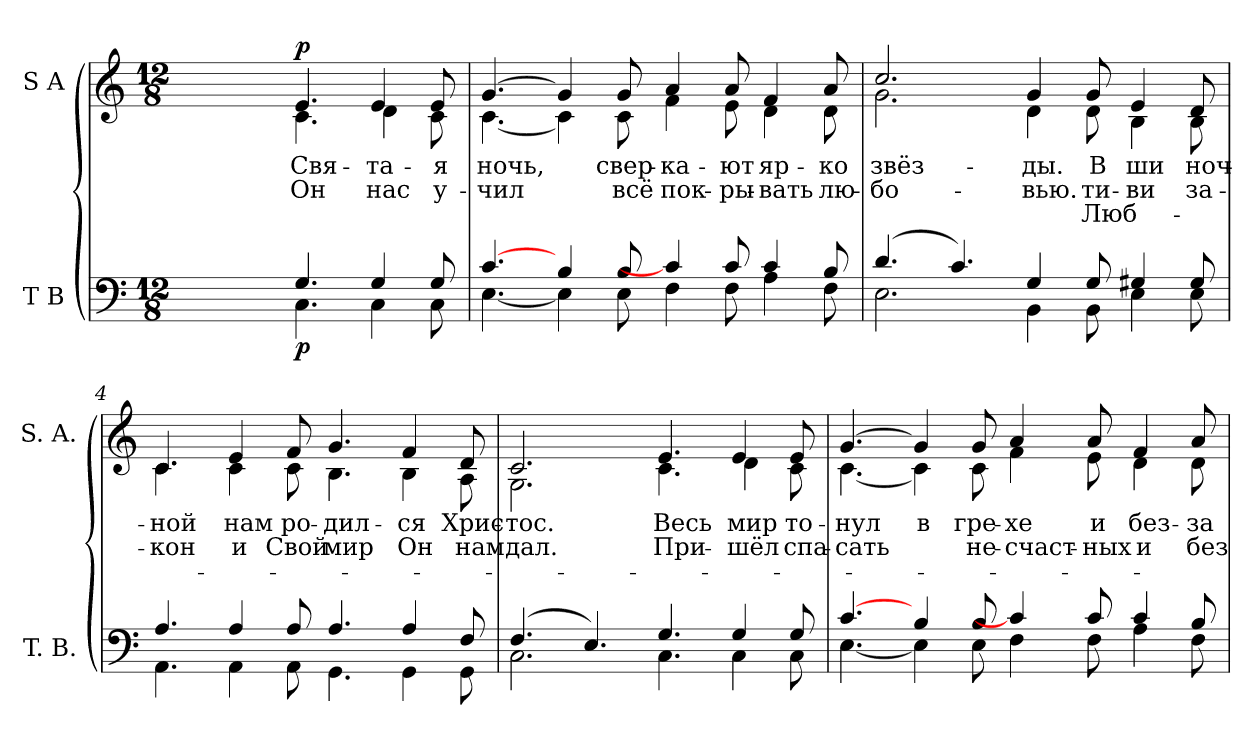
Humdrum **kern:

**kern	**dynam	**kern	**text	**text	**text	**dynam
*part2	*part2	*part1	*part1	*part1	*part1	*part1
*staff2	*staff2	*staff1	*staff1	*staff1	*staff1	*staff1
*I"T B	*	*I"S A	*	*	*	*
*I'T. B.	*	*I'S. A.	*	*	*	*
!!LO:PB:g=z
*clefF4	*	*clefG2	*	*	*	*
*k[]	*	*k[]	*	*	*	*
*C:	*	*C:	*	*	*	*
*M12/8	*	*M12/8	*	*	*	*
=1	=1	=1	=1	=1	=1	=1
*^	*	*^	*	*	*	*
2.ryy	2.ryy	.	2.ryy	2.ryy	.	.	.	.
!	!	!	!	!	!LO:LY:b:color=#000000	!LO:LY:b:color=#000000	!	!
4.Gi/	4.Ci\	p	4.ei/	4.ci\	Свя-	Он	.	p
!	!	!	!	!	!LO:LY:b:color=#000000	!LO:LY:b:color=#000000	!	!
4Gi/	4Ci\	.	4ei/	4di\	-та-	нас	.	.
!	!	!	!	!	!LO:LY:b:color=#000000	!LO:LY:b:color=#000000	!	!
8Gi/	8Ci\	.	8ei/	8ci\	-я	у-	.	.
=2	=2	=2	=2	=2	=2	=2	=2	=2
!	!	!	!	!	!LO:LY:b:color=#000000	!LO:LY:b:color=#000000	!	!
[>4.ci/	[<4.Ei\	.	[>4.gi/	[<4.ci\	ночь,	-чил	.	.
4Bi/	4Ei\]	.	4gi/]	4ci\]	.	.	.	.
!	!	!	!	!	!LO:LY:b:color=#000000	!LO:LY:b:color=#000000	!	!
8Bi/	8Ei\	.	8gi/	8ci\	свер-	всё	.	.
!	!	!	!	!	!LO:LY:b:color=#000000	!LO:LY:b:color=#000000	!	!
4ci/]	4Fi\	.	4ai/	4fi\	-ка-	пок-	.	.
!	!	!	!	!	!LO:LY:b:color=#000000	!LO:LY:b:color=#000000	!	!
8ci/	8Fi\	.	8ai/	8ei\	-ют	-ры-	.	.
!	!	!	!	!	!LO:LY:b:color=#000000	!LO:LY:b:color=#000000	!	!
4ci/	4Ai\	.	4fi/	4di\	яр-	-вать	.	.
!	!	!	!	!	!LO:LY:b:color=#000000	!LO:LY:b:color=#000000	!	!
8Bi/	8Fi\	.	8ai/	8di\	-ко	лю-	.	.
=3	=3	=3	=3	=3	=3	=3	=3	=3
!	!	!	!	!	!LO:LY:b:color=#000000	!LO:LY:b:color=#000000	!	!
(4.di/	2.Ei\	.	2.cci/	2.gi\	звёз-	-бо-	.	.
4.ci/)	.	.	.	.	.	.	.	.
!	!	!	!	!	!LO:LY:b:color=#000000	!LO:LY:b:color=#000000	!	!
4Gi/	4BBi\	.	4gi/	4di\	-ды.	-вью.	.	.
!	!	!	!	!	!LO:LY:b:color=#000000	!LO:LY:b:color=#000000	!LO:LY:b:color=#000000	!
8Gi/	8BBi\	.	8gi/	8di\	В	ти-	Люб-	.
!	!	!	!	!	!LO:LY:b:color=#000000	!LO:LY:b:color=#000000	!	!
4G#Xi/	4Ei\	.	4ei/	4Bi\	-ши	-ви	.	.
!	!	!	!	!	!LO:LY:b:color=#000000	!LO:LY:b:color=#000000	!	!
8G#i/	8Ei\	.	8di/	8Bi\	ноч-	за-	.	.
!!LO:LB:g=z	!!
=4	=4	=4	=4	=4	=4	=4	=4	=4
!	!	!	!	!	!LO:LY:b:color=#000000	!LO:LY:b:color=#000000	!	!
4.Ai/	4.AAi\	.	4.ci/	4.ci\	-ной	-кон	.	.
!	!	!	!	!	!LO:LY:b:color=#000000	!LO:LY:b:color=#000000	!	!
4Ai/	4AAi\	.	4ei/	4ci\	нам	и	.	.
!	!	!	!	!	!LO:LY:b:color=#000000	!LO:LY:b:color=#000000	!	!
8Ai/	8AAi\	.	8fi/	8ci\	ро-	Свой	.	.
!	!	!	!	!	!LO:LY:b:color=#000000	!LO:LY:b:color=#000000	!	!
4.Ai/	4.GGi\	.	4.gi/	4.Bi\	-дил-	мир	.	.
!	!	!	!	!	!LO:LY:b:color=#000000	!LO:LY:b:color=#000000	!	!
4Ai/	4GGi\	.	4fi/	4Bi\	-ся	Он	.	.
!	!	!	!	!	!LO:LY:b:color=#000000	!LO:LY:b:color=#000000	!	!
8Fi/	8GGi\	.	8di/	8Ai\	Хрис-	нам	.	.
=5	=5	=5	=5	=5	=5	=5	=5	=5
!	!	!	!	!	!LO:LY:b:color=#000000	!LO:LY:b:color=#000000	!	!
(4.Fi/	2.Ci\	.	2.ci/	2.Gi\	-тос.	дал.	.	.
4.Ei/)	.	.	.	.	.	.	.	.
!	!	!	!	!	!LO:LY:b:color=#000000	!LO:LY:b:color=#000000	!	!
4.Gi/	4.Ci\	.	4.ei/	4.ci\	Весь	При-	.	.
!	!	!	!	!	!LO:LY:b:color=#000000	!LO:LY:b:color=#000000	!	!
4Gi/	4Ci\	.	4ei/	4di\	мир	-шёл	.	.
!	!	!	!	!	!LO:LY:b:color=#000000	!LO:LY:b:color=#000000	!	!
8Gi/	8Ci\	.	8ei/	8ci\	то-	спа-	.	.
=6	=6	=6	=6	=6	=6	=6	=6	=6
!	!	!	!	!	!LO:LY:b:color=#000000	!LO:LY:b:color=#000000	!	!
[>4.ci/	[<4.Ei\	.	[>4.gi/	[<4.ci\	-нул	-сать	.	.
!	!	!	!	!	!LO:LY:b:color=#000000	!	!	!
4Bi/	4Ei\]	.	4gi/]	4ci\]	в	.	.	.
!	!	!	!	!	!LO:LY:b:color=#000000	!LO:LY:b:color=#000000	!	!
8Bi/	8Ei\	.	8gi/	8ci\	гре-	не-	.	.
!	!	!	!	!	!LO:LY:b:color=#000000	!LO:LY:b:color=#000000	!	!
4ci/]	4Fi\	.	4ai/	4fi\	-хе	-счаст-	.	.
!	!	!	!	!	!LO:LY:b:color=#000000	!LO:LY:b:color=#000000	!	!
8ci/	8Fi\	.	8ai/	8ei\	и	-ных	.	.
!	!	!	!	!	!LO:LY:b:color=#000000	!LO:LY:b:color=#000000	!	!
4ci/	4Ai\	.	4fi/	4di\	без-	и	.	.
!	!	!	!	!	!LO:LY:b:color=#000000	!LO:LY:b:color=#000000	!	!
8Bi/	8Fi\	.	8ai/	8di\	-за-	без-	.	.
*v	*v	*	*	*	*	*	*	*
*	*	*v	*v	*	*	*	*
=	=	=	=	=	=	=
*-	*-	*-	*-	*-	*-	*-
